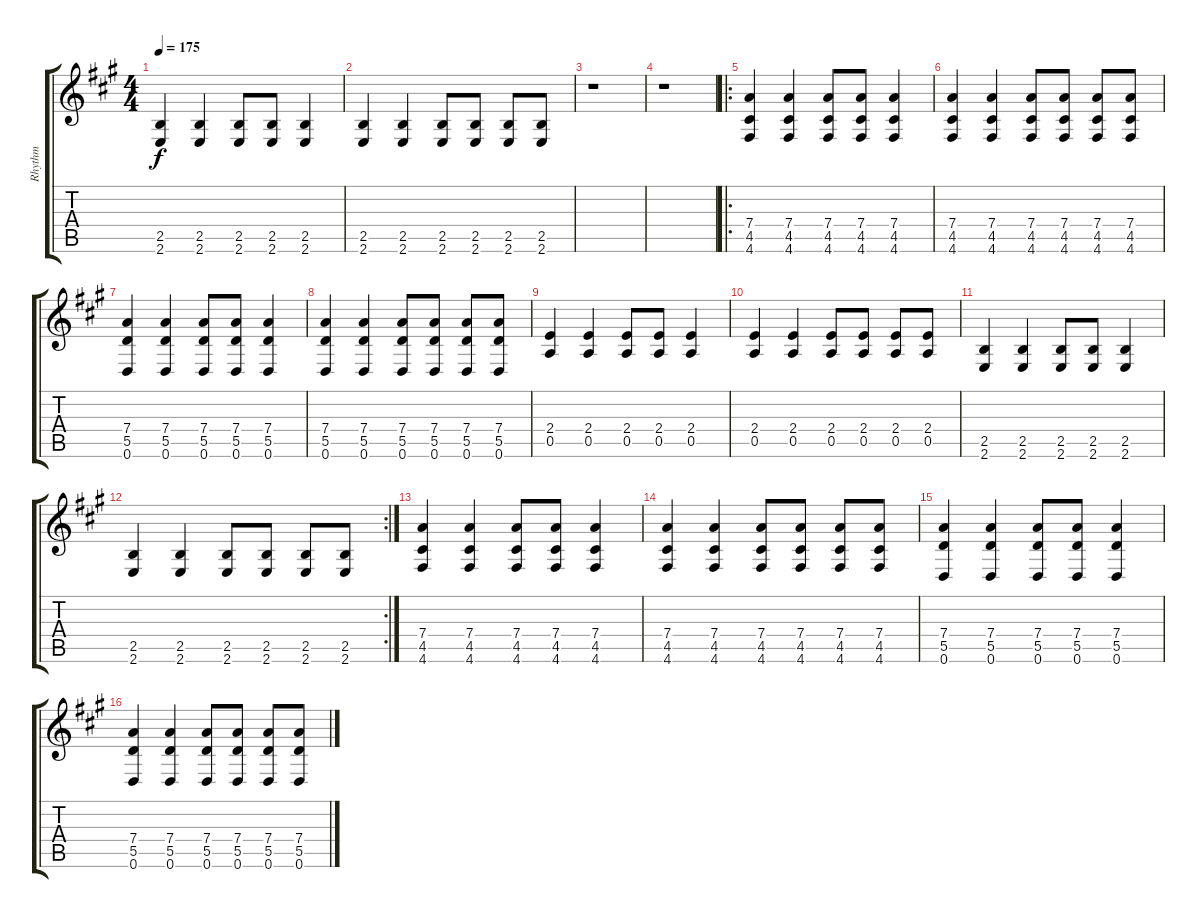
\track ("Rhythm" "Rhythm") {instrument distortionguitar}
\staff {score tabs}
\tuning (E4 B3 G3 D3 A2 D2) {hide}
\ts (4 4)
\tempo 175
\clef g2
\ks f#minor
(2.5 2.6).4{dy f} (2.5 2.6).4 (2.5 2.6).8 (2.5 2.6).8 (2.5 2.6).4 |
(2.5 2.6).4 (2.5 2.6).4 (2.5 2.6).8 (2.5 2.6).8 (2.5 2.6).8 (2.5 2.6).8 |
r.1 |
r.1 |
\ro
(7.4 4.5 4.6).4 (7.4 4.5 4.6).4 (7.4 4.5 4.6).8 (7.4 4.5 4.6).8 (7.4 4.5 4.6).4 |
(7.4 4.5 4.6).4 (7.4 4.5 4.6).4 (7.4 4.5 4.6).8 (7.4 4.5 4.6).8 (7.4 4.5 4.6).8 (7.4 4.5 4.6).8 |
(7.4 5.5 0.6).4 (7.4 5.5 0.6).4 (7.4 5.5 0.6).8 (7.4 5.5 0.6).8 (7.4 5.5 0.6).4 |
(7.4 5.5 0.6).4 (7.4 5.5 0.6).4 (7.4 5.5 0.6).8 (7.4 5.5 0.6).8 (7.4 5.5 0.6).8 (7.4 5.5 0.6).8 |
(2.4 0.5).4 (2.4 0.5).4 (2.4 0.5).8 (2.4 0.5).8 (2.4 0.5).4 |
(2.4 0.5).4 (2.4 0.5).4 (2.4 0.5).8 (2.4 0.5).8 (2.4 0.5).8 (2.4 0.5).8 |
(2.5 2.6).4 (2.5 2.6).4 (2.5 2.6).8 (2.5 2.6).8 (2.5 2.6).4 |
\rc 2
(2.5 2.6).4 (2.5 2.6).4 (2.5 2.6).8 (2.5 2.6).8 (2.5 2.6).8 (2.5 2.6).8 |
(7.4 4.5 4.6).4 (7.4 4.5 4.6).4 (7.4 4.5 4.6).8 (7.4 4.5 4.6).8 (7.4 4.5 4.6).4 |
(7.4 4.5 4.6).4 (7.4 4.5 4.6).4 (7.4 4.5 4.6).8 (7.4 4.5 4.6).8 (7.4 4.5 4.6).8 (7.4 4.5 4.6).8 |
(7.4 5.5 0.6).4 (7.4 5.5 0.6).4 (7.4 5.5 0.6).8 (7.4 5.5 0.6).8 (7.4 5.5 0.6).4 |
(7.4 5.5 0.6).4 (7.4 5.5 0.6).4 (7.4 5.5 0.6).8 (7.4 5.5 0.6).8 (7.4 5.5 0.6).8 (7.4 5.5 0.6).8
